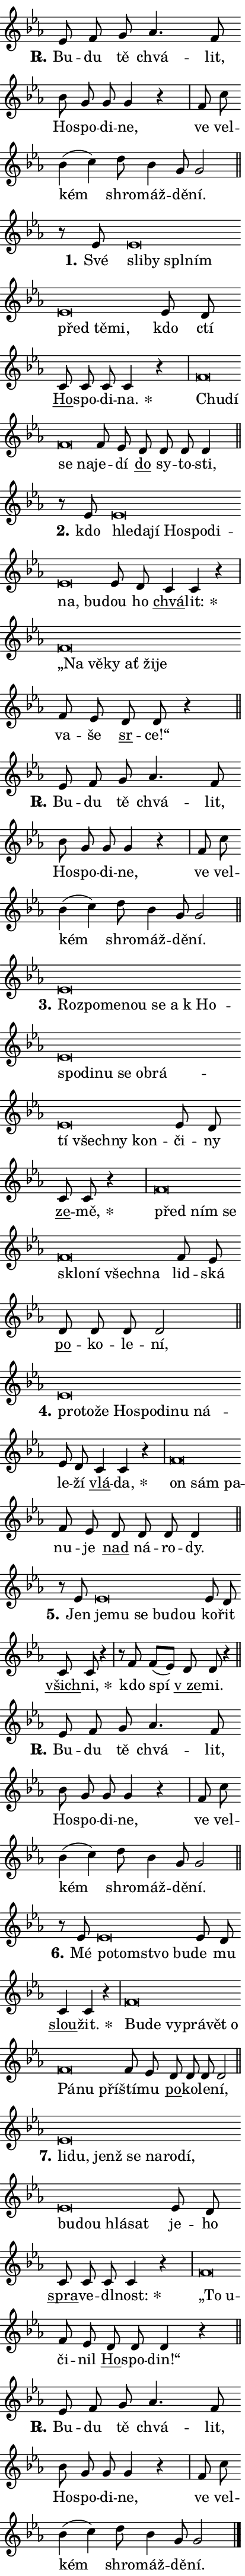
\version "2.24.0"
\header { tagline = "" }
\paper {
  indent = 0\cm
  top-margin = 0\cm
  right-margin = 0.13\cm % to fit lyric hyphens
  bottom-margin = 0\cm
  left-margin = 0\cm
  paper-width = 7\cm
  page-breaking = #ly:one-page-breaking
  system-system-spacing.basic-distance = #11
  score-system-spacing.basic-distance = #11
  ragged-last = ##f
}


%% Author: Thomas Morley
%% https://lists.gnu.org/archive/html/lilypond-user/2020-05/msg00002.html
#(define (line-position grob)
"Returns position of @var[grob} in current system:
   @code{'start}, if at first time-step
   @code{'end}, if at last time-step
   @code{'middle} otherwise
"
  (let* ((col (ly:item-get-column grob))
         (ln (ly:grob-object col 'left-neighbor))
         (rn (ly:grob-object col 'right-neighbor))
         (col-to-check-left (if (ly:grob? ln) ln col))
         (col-to-check-right (if (ly:grob? rn) rn col))
         (break-dir-left
           (and
             (ly:grob-property col-to-check-left 'non-musical #f)
             (ly:item-break-dir col-to-check-left)))
         (break-dir-right
           (and
             (ly:grob-property col-to-check-right 'non-musical #f)
             (ly:item-break-dir col-to-check-right))))
        (cond ((eqv? 1 break-dir-left) 'start)
              ((eqv? -1 break-dir-right) 'end)
              (else 'middle))))

#(define (tranparent-at-line-position vctor)
  (lambda (grob)
  "Relying on @code{line-position} select the relevant enry from @var{vctor}.
Used to determine transparency,"
    (case (line-position grob)
      ((end) (not (vector-ref vctor 0)))
      ((middle) (not (vector-ref vctor 1)))
      ((start) (not (vector-ref vctor 2))))))

noteHeadBreakVisibility =
#(define-music-function (break-visibility)(vector?)
"Makes @code{NoteHead}s transparent relying on @var{break-visibility}"
#{
  \override NoteHead.transparent =
    #(tranparent-at-line-position break-visibility)
#})

#(define delete-ledgers-for-transparent-note-heads
  (lambda (grob)
    "Reads whether a @code{NoteHead} is transparent.
If so this @code{NoteHead} is removed from @code{'note-heads} from
@var{grob}, which is supposed to be @code{LedgerLineSpanner}.
As a result ledgers are not printed for this @code{NoteHead}"
    (let* ((nhds-array (ly:grob-object grob 'note-heads))
           (nhds-list
             (if (ly:grob-array? nhds-array)
                 (ly:grob-array->list nhds-array)
                 '()))
           ;; Relies on the transparent-property being done before
           ;; Staff.LedgerLineSpanner.after-line-breaking is executed.
           ;; This is fragile ...
           (to-keep
             (remove
               (lambda (nhd)
                 (ly:grob-property nhd 'transparent #f))
               nhds-list)))
      ;; TODO find a better method to iterate over grob-arrays, similiar
      ;; to filter/remove etc for lists
      ;; For now rebuilt from scratch
      (set! (ly:grob-object grob 'note-heads)  '())
      (for-each
        (lambda (nhd)
          (ly:pointer-group-interface::add-grob grob 'note-heads nhd))
        to-keep))))

squashNotes = {
  \override NoteHead.X-extent = #'(-0.2 . 0.2)
  \override NoteHead.Y-extent = #'(-0.75 . 0)
  \override NoteHead.stencil =
    #(lambda (grob)
       (let ((pos (ly:grob-property grob 'staff-position)))
         (begin
           (if (< pos -7) (display "ERROR: Lower brevis then expected\n") (display ""))
           (if (<= pos -6) ly:text-interface::print ly:note-head::print))))
}
unSquashNotes = {
  \revert NoteHead.X-extent
  \revert NoteHead.Y-extent
  \revert NoteHead.stencil
}

hideNotes = \noteHeadBreakVisibility #begin-of-line-visible
unHideNotes = \noteHeadBreakVisibility #all-visible

% work-around for resetting accidentals
% https://lilypond.org/doc/v2.23/Documentation/notation/displaying-rhythms#unmetered-music
cadenzaMeasure = {
  \cadenzaOff
  \partial 1024 s1024
  \cadenzaOn
}

#(define-markup-command (accent layout props text) (markup?)
  "Underline accented syllable"
  (interpret-markup layout props
    #{\markup \override #'(offset . 4.3) \underline { #text }#}))

responsum = \markup \concat {
  "R" \hspace #-1.05 \path #0.1 #'((moveto 0 0.07) (lineto 0.9 0.8)) \hspace #0.05 "."
}

spaceSize = #0.6828661417322834 % exact space size for TeX Gyre Schola

\layout {
  \context {
    \Staff
    \remove "Time_signature_engraver"
    \override LedgerLineSpanner.after-line-breaking = #delete-ledgers-for-transparent-note-heads
  }
  \context {
    \Lyrics {
      \override LyricSpace.minimum-distance = \spaceSize
      \override LyricText.font-name = #"TeX Gyre Schola"
      \override LyricText.font-size = 1
      \override StanzaNumber.font-name = #"TeX Gyre Schola Bold"
      \override StanzaNumber.font-size = 1
    }
  }
  \context {
    \Score 
    \override NoteHead.text =
      #(lambda (grob) 
        (let ((pos (ly:grob-property grob 'staff-position)))
          #{\markup {
            \combine
              \halign #-0.55 \raise #(if (= pos -6) 0 0.5) \override #'(thickness . 2) \draw-line #'(3.2 . 0)
              \musicglyph "noteheads.sM1"
          }#}))
  }
}

% magnetic-lyrics.ily
%
%   written by
%     Jean Abou Samra <jean@abou-samra.fr>
%     Werner Lemberg <wl@gnu.org>
%
%   adapted by
%     Jiri Hon <jiri.hon@gmail.com>
%
% Version 2022-Apr-15

% https://www.mail-archive.com/lilypond-user@gnu.org/msg149350.html

#(define (Left_hyphen_pointer_engraver context)
   "Collect syllable-hyphen-syllable occurrences in lyrics and store
them in properties.  This engraver only looks to the left.  For
example, if the lyrics input is @code{foo -- bar}, it does the
following.

@itemize @bullet
@item
Set the @code{text} property of the @code{LyricHyphen} grob between
@q{foo} and @q{bar} to @code{foo}.

@item
Set the @code{left-hyphen} property of the @code{LyricText} grob with
text @q{foo} to the @code{LyricHyphen} grob between @q{foo} and
@q{bar}.
@end itemize

Use this auxiliary engraver in combination with the
@code{lyric-@/text::@/apply-@/magnetic-@/offset!} hook."
   (let ((hyphen #f)
         (text #f))
     (make-engraver
      (acknowledgers
       ((lyric-syllable-interface engraver grob source-engraver)
        (set! text grob)))
      (end-acknowledgers
       ((lyric-hyphen-interface engraver grob source-engraver)
        ;(when (not (grob::has-interface grob 'lyric-space-interface))
          (set! hyphen grob)));)
      ((stop-translation-timestep engraver)
       (when (and text hyphen)
         (ly:grob-set-object! text 'left-hyphen hyphen))
       (set! text #f)
       (set! hyphen #f)))))

#(define (lyric-text::apply-magnetic-offset! grob)
   "If the space between two syllables is less than the value in
property @code{LyricText@/.details@/.squash-threshold}, move the right
syllable to the left so that it gets concatenated with the left
syllable.

Use this function as a hook for
@code{LyricText@/.after-@/line-@/breaking} if the
@code{Left_@/hyphen_@/pointer_@/engraver} is active."
   (let ((hyphen (ly:grob-object grob 'left-hyphen #f)))
     (when hyphen
       (let ((left-text (ly:spanner-bound hyphen LEFT)))
         (when (grob::has-interface left-text 'lyric-syllable-interface)
           (let* ((common (ly:grob-common-refpoint grob left-text X))
                  (this-x-ext (ly:grob-extent grob common X))
                  (left-x-ext
                   (begin
                     ;; Trigger magnetism for left-text.
                     (ly:grob-property left-text 'after-line-breaking)
                     (ly:grob-extent left-text common X)))
                  ;; `delta` is the gap width between two syllables.
                  (delta (- (interval-start this-x-ext)
                            (interval-end left-x-ext)))
                  (details (ly:grob-property grob 'details))
                  (threshold (assoc-get 'squash-threshold details 0.2)))
             (when (< delta threshold)
               (let* (;; We have to manipulate the input text so that
                      ;; ligatures crossing syllable boundaries are not
                      ;; disabled.  For languages based on the Latin
                      ;; script this is essentially a beautification.
                      ;; However, for non-Western scripts it can be a
                      ;; necessity.
                      (lt (ly:grob-property left-text 'text))
                      (rt (ly:grob-property grob 'text))
                      (is-space (grob::has-interface hyphen 'lyric-space-interface))
                      (space (if is-space " " ""))
                      (extra-delta (if is-space spaceSize 0))
                      ;; Append new syllable.
                      (ltrt-space (if (and (string? lt) (string? rt))
                                (string-append lt space rt)
                                (make-concat-markup (list lt space rt))))
                      ;; Right-align `ltrt` to the right side.
                      (ltrt-space-markup (grob-interpret-markup
                               grob
                               (make-translate-markup
                                (cons (interval-length this-x-ext) 0)
                                (make-right-align-markup ltrt-space)))))
                 (begin
                   ;; Don't print `left-text`.
                   (ly:grob-set-property! left-text 'stencil #f)
                   ;; Set text and stencil (which holds all collected
                   ;; syllables so far) and shift it to the left.
                   (ly:grob-set-property! grob 'text ltrt-space)
                   (ly:grob-set-property! grob 'stencil ltrt-space-markup)
                   (ly:grob-translate-axis! grob (- (- delta extra-delta)) X))))))))))


#(define (lyric-hyphen::displace-bounds-first grob)
   ;; Make very sure this callback isn't triggered too early.
   (let ((left (ly:spanner-bound grob LEFT))
         (right (ly:spanner-bound grob RIGHT)))
     (ly:grob-property left 'after-line-breaking)
     (ly:grob-property right 'after-line-breaking)
     (ly:lyric-hyphen::print grob)))

squashThreshold = #0.4

\layout {
  \context {
    \Lyrics
    \consists #Left_hyphen_pointer_engraver
    \override LyricText.after-line-breaking =
      #lyric-text::apply-magnetic-offset!
    \override LyricHyphen.stencil = #lyric-hyphen::displace-bounds-first
    \override LyricText.details.squash-threshold = \squashThreshold
    \override LyricHyphen.minimum-distance = 0
    \override LyricHyphen.minimum-length = \squashThreshold
  }
}

squashText = \override LyricText.details.squash-threshold = 9999
unSquashText = \override LyricText.details.squash-threshold = \squashThreshold

leftText = \override LyricText.self-alignment-X = #LEFT
unLeftText = \revert LyricText.self-alignment-X

starOffset = #(lambda (grob) 
                (let ((x_offset (ly:self-alignment-interface::aligned-on-x-parent grob)))
                  (if (= x_offset 0) 0 (+ x_offset 1.2))))

star = #(define-music-function (syllable)(string?)
"Append star separator at the end of a syllable"
#{
  \once \override LyricText.X-offset = #starOffset
  \lyricmode { \markup {
    #syllable
    \override #'((font-name . "TeX Gyre Schola Bold")) \hspace #0.2 \lower #0.65 \larger "*"
  } }
#})

starAccent = #(define-music-function (syllable)(string?)
"Append star separator at the end of a syllable and make accent"
#{
  \once \override LyricText.X-offset = #starOffset
  \lyricmode { \markup {
    \accent #syllable
    \override #'((font-name . "TeX Gyre Schola Bold")) \hspace #0.2 \lower #0.65 \larger "*"
  } }
#})

breath = #(define-music-function (syllable)(string?)
"Append breathing indicator at the end of a syllable"
#{
  \lyricmode { \markup { #syllable "+" } }
#})

optionalBreath = #(define-music-function (syllable)(string?)
"Append optional breathing indicator at the end of a syllable"
#{
  \lyricmode { \markup { #syllable "(+)" } }
#})


\score {
    <<
        \new Voice = "melody" { \cadenzaOn \key es \major \relative { es'8 f g as4. f8 \bar "" bes g g g4 r \cadenzaMeasure \bar "|" f8 c' \bar "" bes4( c) \bar "" d8 bes4 g8 g2 \cadenzaMeasure \bar "||" \break } }
        \new Lyrics \lyricsto "melody" { \lyricmode { \set stanza = \responsum
Bu -- du tě chvá -- lit, Ho -- spo -- di -- ne, ve vel -- kém shro -- máž -- dě -- ní. } }
    >>
    \layout {}
}

\score {
    <<
        \new Voice = "melody" { \cadenzaOn \key es \major \relative { r8 es'8 \squashNotes es\breve*1/16 \hideNotes \breve*1/16 \bar "" \breve*1/16 \bar "" \breve*1/16 \bar "" \breve*1/16 \bar "" \breve*1/16 \breve*1/16 \bar "" \unHideNotes \unSquashNotes es8 d \bar "" c c c c4 r \cadenzaMeasure \bar "|" \squashNotes f\breve*1/16 \hideNotes \breve*1/16 \bar "" \breve*1/16 \breve*1/16 \bar "" \unHideNotes \unSquashNotes f8 es \bar "" d d d d4 \cadenzaMeasure \bar "||" \break } }
        \new Lyrics \lyricsto "melody" { \lyricmode { \set stanza = "1."
Své \leftText sli -- \squashText by spl -- ním před tě -- mi, \unLeftText \unSquashText kdo ctí \markup \accent Ho -- spo -- di -- \star na. \leftText Chu -- \squashText dí se na -- \unLeftText \unSquashText je -- dí \markup \accent do sy -- to -- sti, } }
    >>
    \layout {}
}

\score {
    <<
        \new Voice = "melody" { \cadenzaOn \key es \major \relative { r8 es'8 \squashNotes es\breve*1/16 \hideNotes \breve*1/16 \bar "" \breve*1/16 \bar "" \breve*1/16 \bar "" \breve*1/16 \bar "" \breve*1/16 \bar "" \breve*1/16 \breve*1/16 \bar "" \unHideNotes \unSquashNotes es8 d \bar "" c4 c r \cadenzaMeasure \bar "|" \squashNotes f\breve*1/16 \hideNotes \breve*1/16 \bar "" \breve*1/16 \bar "" \breve*1/16 \bar "" \breve*1/16 \breve*1/16 \bar "" \unHideNotes \unSquashNotes f8 es \bar "" d8 d r4 \cadenzaMeasure \bar "||" \break } }
        \new Lyrics \lyricsto "melody" { \lyricmode { \set stanza = "2."
kdo \leftText hle -- \squashText da -- jí Ho -- spo -- di -- na, bu -- \unLeftText \unSquashText dou ho \markup \accent chvá -- \star lit: \leftText „Na \squashText vě -- ky ať ži -- je \unLeftText \unSquashText va -- še \markup \accent sr -- ce!“ } }
    >>
    \layout {}
}

\score {
    <<
        \new Voice = "melody" { \cadenzaOn \key es \major \relative { es'8 f g as4. f8 \bar "" bes g g g4 r \cadenzaMeasure \bar "|" f8 c' \bar "" bes4( c) \bar "" d8 bes4 g8 g2 \cadenzaMeasure \bar "||" \break } }
        \new Lyrics \lyricsto "melody" { \lyricmode { \set stanza = \responsum
Bu -- du tě chvá -- lit, Ho -- spo -- di -- ne, ve vel -- kém shro -- máž -- dě -- ní. } }
    >>
    \layout {}
}

\score {
    <<
        \new Voice = "melody" { \cadenzaOn \key es \major \relative { \squashNotes es'\breve*1/16 \hideNotes \breve*1/16 \bar "" \breve*1/16 \bar "" \breve*1/16 \bar "" \breve*1/16 \bar "" \breve*1/16 \bar "" \breve*1/16 \bar "" \breve*1/16 \bar "" \breve*1/16 \bar "" \breve*1/16 \bar "" \breve*1/16 \bar "" \breve*1/16 \bar "" \breve*1/16 \bar "" \breve*1/16 \bar "" \breve*1/16 \bar "" \breve*1/16 \breve*1/16 \bar "" \unHideNotes \unSquashNotes es8 d \bar "" c c r4 \cadenzaMeasure \bar "|" \squashNotes f\breve*1/16 \hideNotes \breve*1/16 \bar "" \breve*1/16 \bar "" \breve*1/16 \bar "" \breve*1/16 \bar "" \breve*1/16 \breve*1/16 \bar "" \unHideNotes \unSquashNotes f8 es \bar "" d d d d2 \cadenzaMeasure \bar "||" \break } }
        \new Lyrics \lyricsto "melody" { \lyricmode { \set stanza = "3."
\leftText Roz -- \squashText po -- me -- nou se a "k Ho" -- spo -- di -- nu se ob -- rá -- tí všech -- ny kon -- \unLeftText \unSquashText či -- ny \markup \accent ze -- \star mě, \leftText před \squashText ním se sklo -- ní všech -- na \unLeftText \unSquashText lid -- ská \markup \accent po -- ko -- le -- ní, } }
    >>
    \layout {}
}

\score {
    <<
        \new Voice = "melody" { \cadenzaOn \key es \major \relative { \squashNotes es'\breve*1/16 \hideNotes \breve*1/16 \bar "" \breve*1/16 \bar "" \breve*1/16 \bar "" \breve*1/16 \bar "" \breve*1/16 \bar "" \breve*1/16 \breve*1/16 \bar "" \unHideNotes \unSquashNotes es8 d \bar "" c4 c r \cadenzaMeasure \bar "|" \squashNotes f\breve*1/16 \hideNotes \breve*1/16 \breve*1/16 \bar "" \unHideNotes \unSquashNotes f8 es \bar "" d d d d4 \cadenzaMeasure \bar "||" \break } }
        \new Lyrics \lyricsto "melody" { \lyricmode { \set stanza = "4."
\leftText pro -- \squashText to -- že Ho -- spo -- di -- nu ná -- \unLeftText \unSquashText le -- ží \markup \accent vlá -- \star da, \leftText on \squashText sám pa -- \unLeftText \unSquashText nu -- je \markup \accent nad ná -- ro -- dy. } }
    >>
    \layout {}
}

\score {
    <<
        \new Voice = "melody" { \cadenzaOn \key es \major \relative { r8 es'8 \squashNotes es\breve*1/16 \hideNotes \breve*1/16 \bar "" \breve*1/16 \bar "" \breve*1/16 \breve*1/16 \bar "" \unHideNotes \unSquashNotes es8 d \bar "" c8 c r4 \cadenzaMeasure \bar "|" r8 f8 f8[( es)] \bar "" d8 d r4 \cadenzaMeasure \bar "||" \break } }
        \new Lyrics \lyricsto "melody" { \lyricmode { \set stanza = "5."
Jen \leftText je -- \squashText mu se bu -- dou \unLeftText \unSquashText ko -- řit \markup \accent všich -- \star ni, kdo spí \markup \accent "v ze" -- mi. } }
    >>
    \layout {}
}

\score {
    <<
        \new Voice = "melody" { \cadenzaOn \key es \major \relative { es'8 f g as4. f8 \bar "" bes g g g4 r \cadenzaMeasure \bar "|" f8 c' \bar "" bes4( c) \bar "" d8 bes4 g8 g2 \cadenzaMeasure \bar "||" \break } }
        \new Lyrics \lyricsto "melody" { \lyricmode { \set stanza = \responsum
Bu -- du tě chvá -- lit, Ho -- spo -- di -- ne, ve vel -- kém shro -- máž -- dě -- ní. } }
    >>
    \layout {}
}

\score {
    <<
        \new Voice = "melody" { \cadenzaOn \key es \major \relative { r8 es'8 \squashNotes es\breve*1/16 \hideNotes \breve*1/16 \bar "" \breve*1/16 \breve*1/16 \bar "" \unHideNotes \unSquashNotes es8 d \bar "" c4 c r \cadenzaMeasure \bar "|" \squashNotes f\breve*1/16 \hideNotes \breve*1/16 \bar "" \breve*1/16 \bar "" \breve*1/16 \bar "" \breve*1/16 \bar "" \breve*1/16 \bar "" \breve*1/16 \bar "" \breve*1/16 \breve*1/16 \bar "" \unHideNotes \unSquashNotes f8 es \bar "" d d d d2 \cadenzaMeasure \bar "||" \break } }
        \new Lyrics \lyricsto "melody" { \lyricmode { \set stanza = "6."
Mé \leftText po -- \squashText tom -- stvo bu -- \unLeftText \unSquashText de mu \markup \accent slou -- \star žit. \leftText Bu -- \squashText de vy -- prá -- vět o Pá -- nu pří -- \unLeftText \unSquashText ští -- mu \markup \accent po -- ko -- le -- ní, } }
    >>
    \layout {}
}

\score {
    <<
        \new Voice = "melody" { \cadenzaOn \key es \major \relative { \squashNotes es'\breve*1/16 \hideNotes \breve*1/16 \bar "" \breve*1/16 \bar "" \breve*1/16 \bar "" \breve*1/16 \bar "" \breve*1/16 \bar "" \breve*1/16 \bar "" \breve*1/16 \bar "" \breve*1/16 \bar "" \breve*1/16 \breve*1/16 \bar "" \unHideNotes \unSquashNotes es8 d \bar "" c c c c4 r \cadenzaMeasure \bar "|" \squashNotes f\breve*1/16 \hideNotes \breve*1/16 \bar "" \unHideNotes \unSquashNotes f8 es \bar "" d d d4 r \cadenzaMeasure \bar "||" \break } }
        \new Lyrics \lyricsto "melody" { \lyricmode { \set stanza = "7."
\leftText li -- \squashText du, jenž se na -- ro -- dí, bu -- dou hlá -- sat \unLeftText \unSquashText je -- ho \markup \accent spra -- ve -- dl -- \star nost: \leftText „To \squashText u -- \unLeftText \unSquashText či -- nil \markup \accent Ho -- spo -- din!“ } }
    >>
    \layout {}
}

\score {
    <<
        \new Voice = "melody" { \cadenzaOn \key es \major \relative { es'8 f g as4. f8 \bar "" bes g g g4 r \cadenzaMeasure \bar "|" f8 c' \bar "" bes4( c) \bar "" d8 bes4 g8 g2 \cadenzaMeasure \bar "||" \break } \bar "|." }
        \new Lyrics \lyricsto "melody" { \lyricmode { \set stanza = \responsum
Bu -- du tě chvá -- lit, Ho -- spo -- di -- ne, ve vel -- kém shro -- máž -- dě -- ní. } }
    >>
    \layout {}
}
